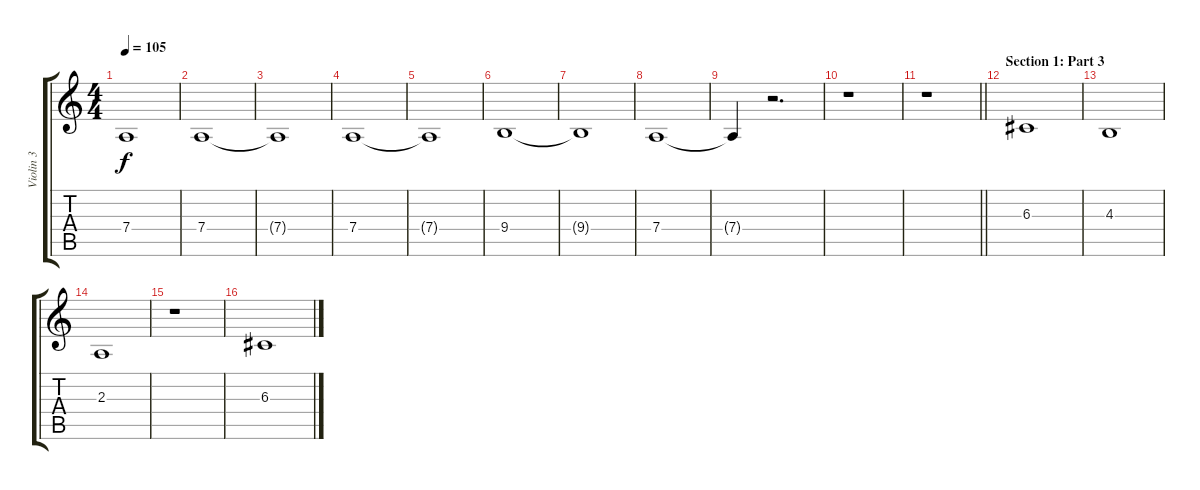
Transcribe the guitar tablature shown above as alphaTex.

\track ("Violin 3" "Violin 3") {instrument stringensemble1}
\staff {score tabs}
\tuning (E4 B3 G3 D3 A2 E2) {hide}
\ts (4 4)
\tempo 105
\clef g2
\ks c
7.4{t}.1{dy f} |
7.4.1 |
7.4{t}.1 |
7.4.1 |
7.4{t}.1 |
9.4.1 |
9.4{t}.1 |
7.4.1{volume 0} |
7.4{t}.4 r.2{d} |
r.1 |
\barLineRight lightlight
r.1 |
\section ("" "Section 1: Part 3")
6.3.1{volume 12} |
4.3.1 |
2.3.1{volume 0} |
r.1 |
6.3.1{volume 12}
